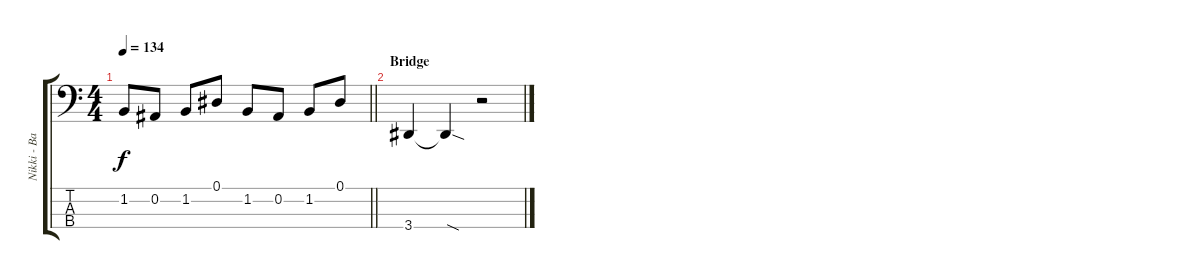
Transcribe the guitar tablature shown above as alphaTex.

\track ("Nikki - Bass (2 Octaves down)" "Nikki - Ba") {instrument electricbassfinger}
\staff {score tabs}
\tuning (Eb2 Bb1 F1 C1) {hide}
\ts (4 4)
\tempo 134
\clef f4
\barLineRight lightlight
\ks c
1.2.8{dy f} 0.2.8 1.2.8 0.1.8 1.2.8 0.2.8 1.2.8 0.1.8 |
\section ("" "Bridge")
3.4.4 3.4{sod t}.4 r.2
